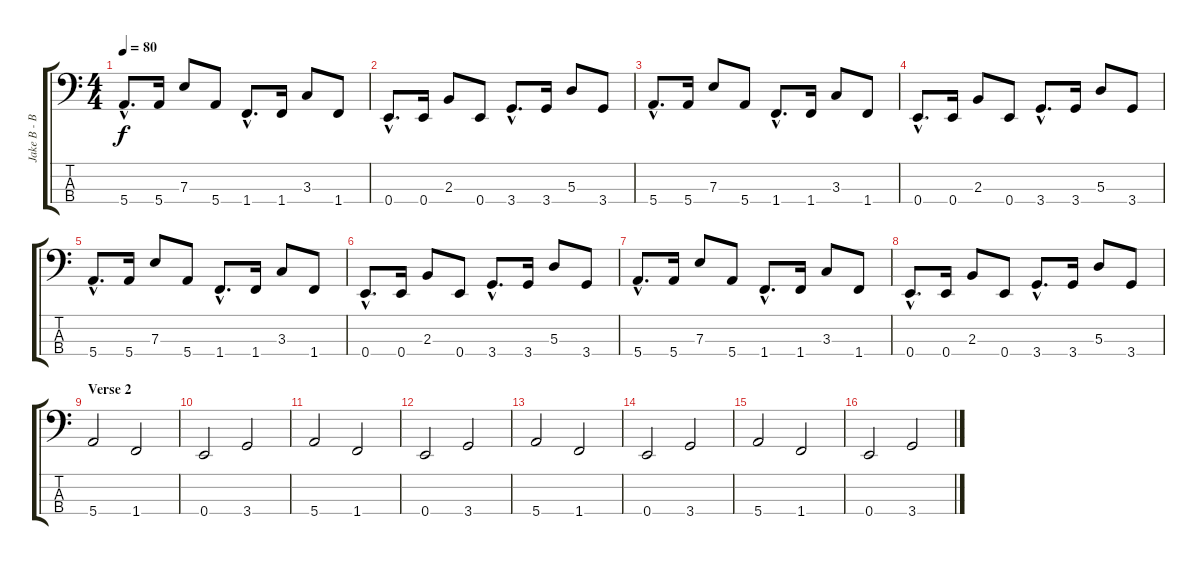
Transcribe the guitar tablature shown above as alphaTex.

\track ("Jake B - Bass" "Jake B - B") {instrument electricbassfinger}
\staff {score tabs}
\tuning (G2 D2 A1 E1) {hide}
\ts (4 4)
\tempo 80
\clef f4
\ks c
5.4{hac}.8{d dy f} 5.4.16 7.3.8 5.4.8 1.4{hac}.8{d} 1.4.16 3.3.8 1.4.8 |
0.4{hac}.8{d} 0.4.16 2.3.8 0.4.8 3.4{hac}.8{d} 3.4.16 5.3.8 3.4.8 |
5.4{hac}.8{d} 5.4.16 7.3.8 5.4.8 1.4{hac}.8{d} 1.4.16 3.3.8 1.4.8 |
0.4{hac}.8{d} 0.4.16 2.3.8 0.4.8 3.4{hac}.8{d} 3.4.16 5.3.8 3.4.8 |
5.4{hac}.8{d} 5.4.16 7.3.8 5.4.8 1.4{hac}.8{d} 1.4.16 3.3.8 1.4.8 |
0.4{hac}.8{d} 0.4.16 2.3.8 0.4.8 3.4{hac}.8{d} 3.4.16 5.3.8 3.4.8 |
5.4{hac}.8{d} 5.4.16 7.3.8 5.4.8 1.4{hac}.8{d} 1.4.16 3.3.8 1.4.8 |
0.4{hac}.8{d} 0.4.16 2.3.8 0.4.8 3.4{hac}.8{d} 3.4.16 5.3.8 3.4.8 |
\section ("" "Verse 2")
5.4.2 1.4.2 |
0.4.2 3.4.2 |
5.4.2 1.4.2 |
0.4.2 3.4.2 |
5.4.2 1.4.2 |
0.4.2 3.4.2 |
5.4.2 1.4.2 |
0.4.2 3.4.2
